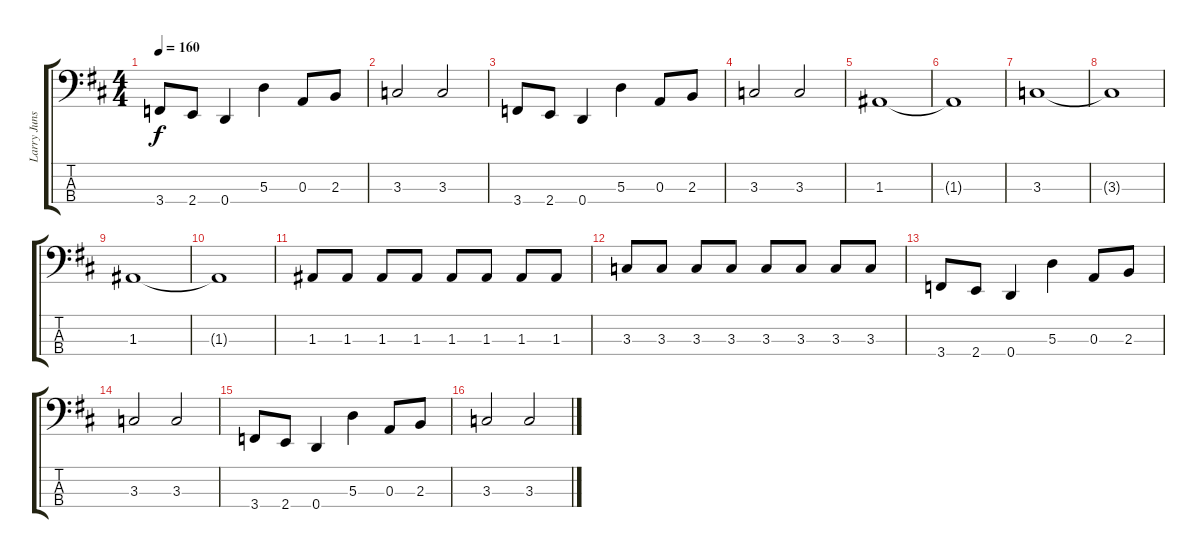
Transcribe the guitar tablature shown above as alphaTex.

\track ("Larry Junstrom Bass" "Larry Juns") {instrument electricbasspick}
\staff {score tabs}
\tuning (G2 D2 A1 D1) {hide}
\ts (4 4)
\tempo 160
\clef f4
\ks d
3.4.8{dy f} 2.4.8 0.4.4 5.3.4 0.3.8 2.3.8 |
3.3.2 3.3.2 |
3.4.8 2.4.8 0.4.4 5.3.4 0.3.8 2.3.8 |
3.3.2 3.3.2 |
1.3.1 |
1.3{t}.1 |
3.3.1 |
3.3{t}.1 |
1.3.1 |
1.3{t}.1 |
1.3.8 1.3.8 1.3.8 1.3.8 1.3.8 1.3.8 1.3.8 1.3.8 |
3.3.8 3.3.8 3.3.8 3.3.8 3.3.8 3.3.8 3.3.8 3.3.8 |
3.4.8 2.4.8 0.4.4 5.3.4 0.3.8 2.3.8 |
3.3.2 3.3.2 |
3.4.8 2.4.8 0.4.4 5.3.4 0.3.8 2.3.8 |
3.3.2 3.3.2
